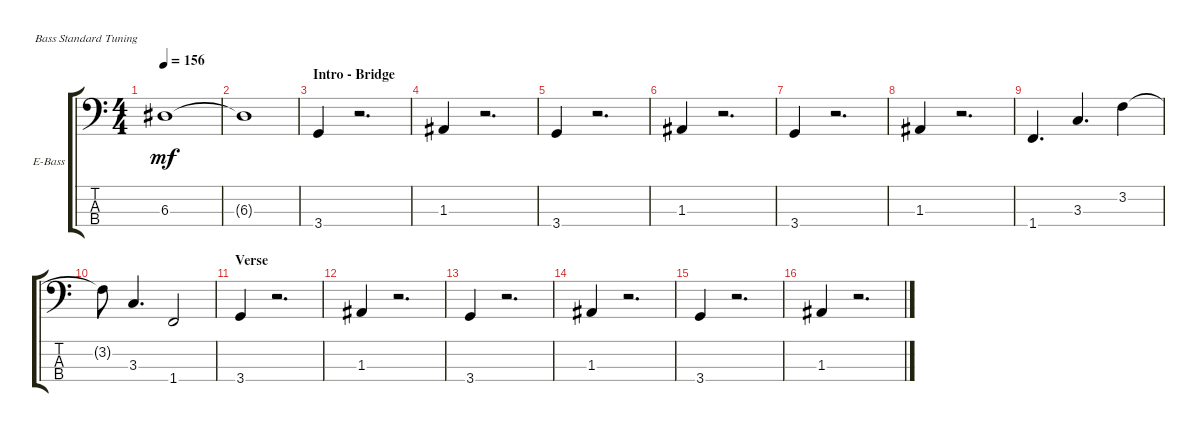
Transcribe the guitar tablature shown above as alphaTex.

\defaultSystemsLayout 4
\bracketExtendMode groupsimilarinstruments
\firstSystemTrackNameOrientation horizontal
\otherSystemsTrackNameOrientation horizontal
\track ("Electric Bass" "E-Bass") {instrument electricbassfinger}
\staff {score tabs}
\tuning (G2 D2 A1 E1)
\ts (4 4)
\tempo 156
\clef f4
\ks c
6.3.1{dy mf} |
6.3{t}.1 |
\section ("" "Intro - Bridge")
3.4.4 r.2{d} |
1.3.4 r.2{d} |
3.4.4 r.2{d} |
1.3.4 r.2{d} |
3.4.4 r.2{d} |
1.3.4 r.2{d} |
1.4.4{d} 3.3.4{d} 3.2.4 |
3.2{t}.8 3.3.4{d} 1.4.2 |
\section ("" "Verse")
3.4.4 r.2{d} |
1.3.4 r.2{d} |
3.4.4 r.2{d} |
1.3.4 r.2{d} |
3.4.4 r.2{d} |
1.3.4 r.2{d}
